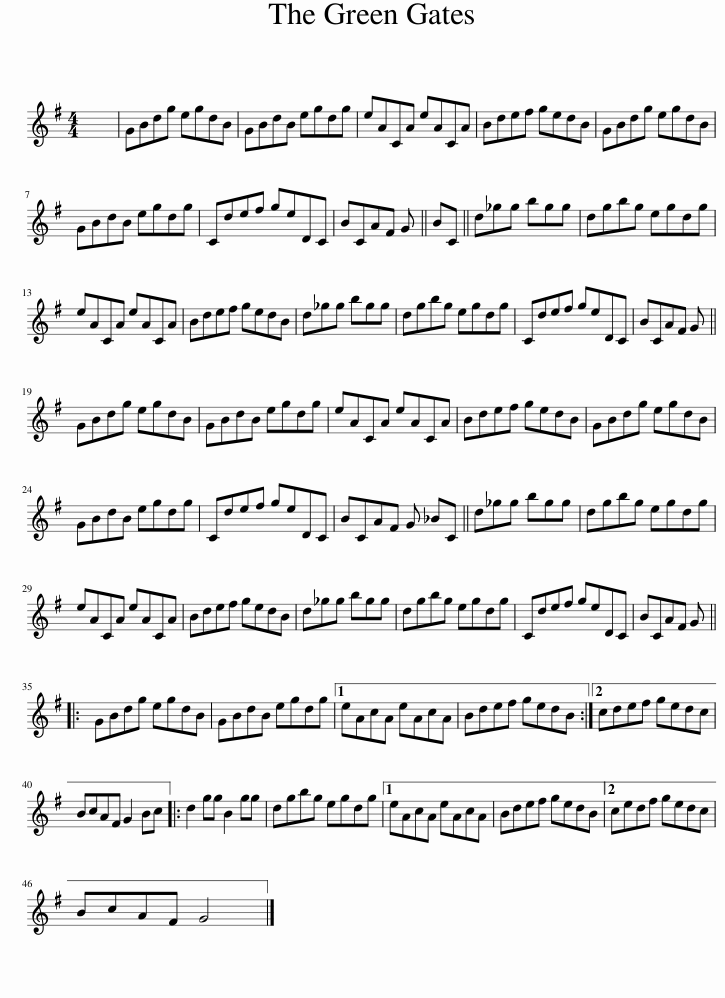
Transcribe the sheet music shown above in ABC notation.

X:1
L:1/8
M:4/4
I:linebreak $
K:G
V:1 treble
V:1
 x8 | GBdg egdB | GBdB egdg | eACA eACA | Bdef gedB | %5
 GBdg egdB |$ GBdB egdg | Cdef geDC | BCAF G || BC || %10
 d_gg bgg | dgbg egdg |$ eACA eACA | Bdef gedB | d_gg bgg | %15
 dgbg egdg | Cdef geDC | BCAF G ||$ GBdg egdB | GBdB egdg | %20
 eACA eACA | Bdef gedB | GBdg egdB |$ GBdB egdg | Cdef geDC | %25
 BCAF G _BC || d_gg bgg | dgbg egdg |$ eACA eACA | Bdef gedB | %30
 d_gg bgg | dgbg egdg | Cdef geDC | BCAF G |:$ GBdg egdB | %35
 GBdB egdg |1 eAcA eAcA | Bdef gedB :|2 cdef gedc |$ BcAF G2 Bc |: %40
 d2 gg B2 gg | dgbg egdg |1 eAcA eAcA | Bdef gedB ||2 cedf gedc |$ %45
 BcAF G4 |] %46
